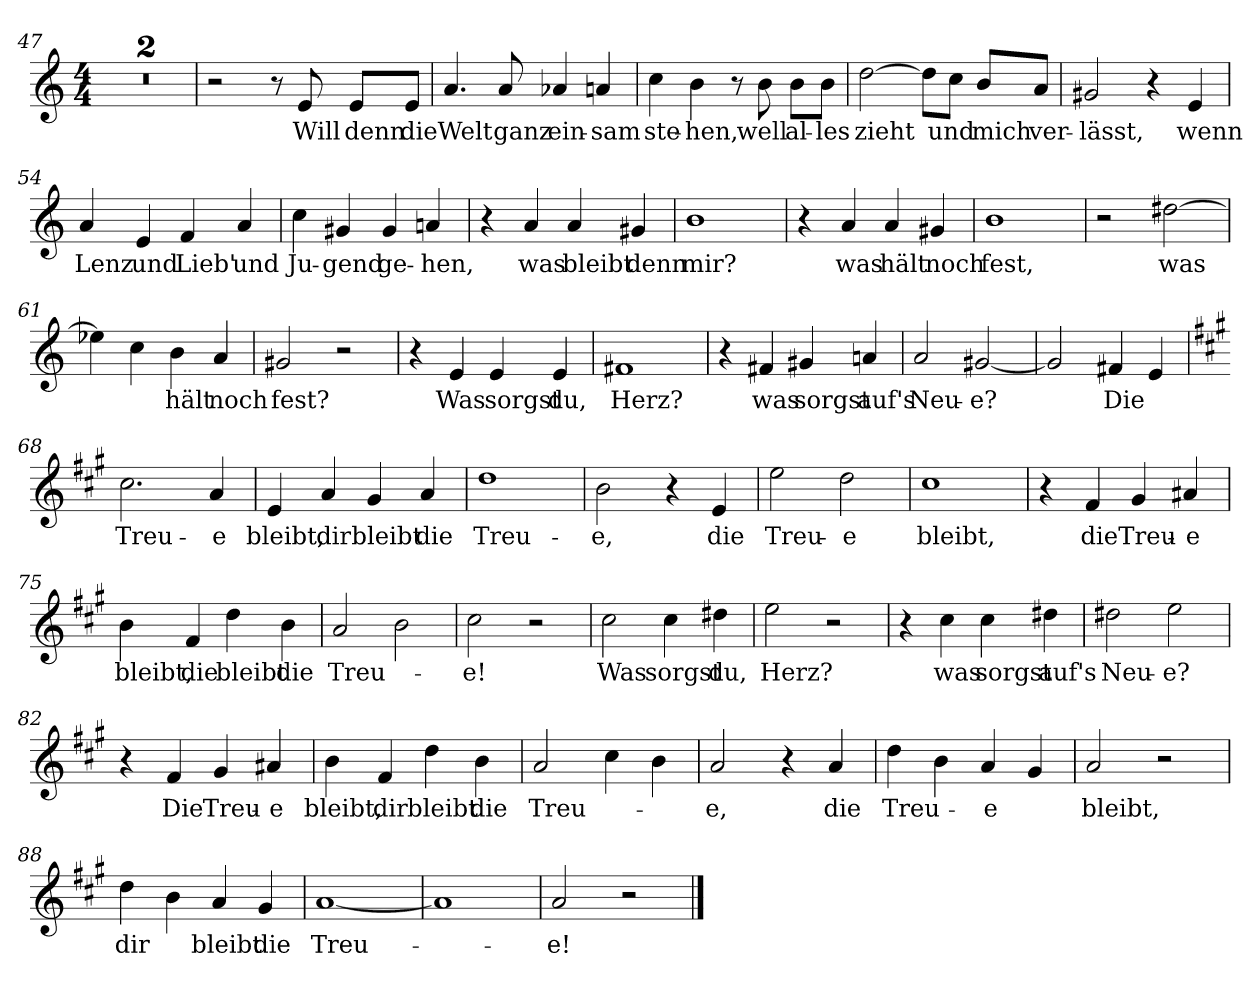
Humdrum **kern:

**kern	**text
*part1	*part1
*staff1	*staff1
*clefG2	*
*k[]	*
*M4/4	*
=47	=47
1r	.
=48	=48
1r	.
=49	=49
2r	.
8r	.
!	!LO:LY:b
8e/	Will
!	!LO:LY:b
8e/L	denn
!	!LO:LY:b
8e/J	die
=50	=50
!	!LO:LY:b
4.a/	Welt
!	!LO:LY:b
8a/	ganz
!	!LO:LY:b
4a-X/	ein-
!	!LO:LY:b
4an/	-sam
!!LO:LB:g=z
=51	=51
!	!LO:LY:b
4cc\	ste-
!	!LO:LY:b
4b\	-hen,
8r	.
!	!LO:LY:b
8b\	well
!	!LO:LY:b
8b\L	al-
!	!LO:LY:b
8b\J	-les
=52	=52
!	!LO:LY:b
[2dd\	zieht
8dd\L]	.
!	!LO:LY:b
8cc\J	und
!	!LO:LY:b
8b/L	mich
!	!LO:LY:b
8a/J	ver-
=53	=53
!	!LO:LY:b
2g#X/	-lässt,
4r	.
!	!LO:LY:b
4e/	wenn
=54	=54
!	!LO:LY:b
4a/	Lenz
!	!LO:LY:b
4e/	und
!	!LO:LY:b
4f/	Lieb'
!	!LO:LY:b
4a/	und
=55	=55
!	!LO:LY:b
4cc\	Ju-
!	!LO:LY:b
4g#X/	-gend
!	!LO:LY:b
4g#/	ge-
!	!LO:LY:b
4an/	-hen,
=56	=56
4r	.
!	!LO:LY:b
4a/	was
!	!LO:LY:b
4a/	bleibt
!	!LO:LY:b
4g#X/	denn
=57	=57
!	!LO:LY:b
1b	mir?
!!LO:LB:g=z
=58	=58
4r	.
!	!LO:LY:b
4a/	was
!	!LO:LY:b
4a/	hält
!	!LO:LY:b
4g#X/	noch
=59	=59
!	!LO:LY:b
1b	fest,
=60	=60
2r	.
!	!LO:LY:b
[2dd#X\	was
=61	=61
4ee-X\]	.
4cc\	.
!	!LO:LY:b
4b\	hält
!	!LO:LY:b
4a/	noch
=62	=62
!	!LO:LY:b
2g#X/	fest?
2r	.
=63	=63
4r	.
!	!LO:LY:b
4e/	Was
!	!LO:LY:b
4e/	sorgst
!	!LO:LY:b
4e/	du,
=64	=64
!	!LO:LY:b
1f#X	Herz?
=65	=65
4r	.
!	!LO:LY:b
4f#X/	was
!	!LO:LY:b
4g#X/	sorgst
!	!LO:LY:b
4an/	auf's
=66	=66
!	!LO:LY:b
2a/	Neu-
!	!LO:LY:b
[2g#X/	-e?
!!LO:LB:g=z
=67	=67
2g#/]	.
!	!LO:LY:b
4f#X/	Die
4e/	.
=68	=68
*k[f#c#g#]	*
!	!LO:LY:b
2.cc#\	Treu-
!	!LO:LY:b
4a/	-e
=69	=69
!	!LO:LY:b
4e/	bleibt,
!	!LO:LY:b
4a/	dir
!	!LO:LY:b
4g#/	bleibt
!	!LO:LY:b
4a/	die
=70	=70
!	!LO:LY:b
1dd	Treu-
=71	=71
!	!LO:LY:b
2b\	-e,
4r	.
!	!LO:LY:b
4e/	die
=72	=72
!	!LO:LY:b
2ee\	Treu-
!	!LO:LY:b
2dd\	-e
=73	=73
!	!LO:LY:b
1cc#	bleibt,
=74	=74
4r	.
!	!LO:LY:b
4f#/	die
!	!LO:LY:b
4g#/	Treu-
!	!LO:LY:b
4a#X/	-e
=75	=75
!	!LO:LY:b
4b\	bleibt,
!	!LO:LY:b
4f#/	die
!	!LO:LY:b
4dd\	bleibt
!	!LO:LY:b
4b\	die
=76	=76
!	!LO:LY:b
2a/	Treu-
2b\	.
!!LO:LB:g=z
=77	=77
!	!LO:LY:b
2cc#\	-e!
2r	.
=78	=78
!	!LO:LY:b
2cc#\	Was
!	!LO:LY:b
4cc#\	sorgst
!	!LO:LY:b
4dd#X\	du,
=79	=79
!	!LO:LY:b
2ee\	Herz?
2r	.
=80	=80
4r	.
!	!LO:LY:b
4cc#\	was
!	!LO:LY:b
4cc#\	sorgst
!	!LO:LY:b
4dd#X\	auf's
=81	=81
!	!LO:LY:b
2dd#X\	Neu-
!	!LO:LY:b
2ee\	-e?
=82	=82
4r	.
!	!LO:LY:b
4f#/	Die
!	!LO:LY:b
4g#/	Treu-
!	!LO:LY:b
4a#X/	-e
=83	=83
!	!LO:LY:b
4b\	bleibt,
!	!LO:LY:b
4f#/	dir
!	!LO:LY:b
4dd\	bleibt
!	!LO:LY:b
4b\	die
=84	=84
!	!LO:LY:b
2a/	Treu-
4cc#\	.
4b\	.
=85	=85
!	!LO:LY:b
2a/	-e,
4r	.
!	!LO:LY:b
4a/	die
!!LO:PB:g=z
=86	=86
!	!LO:LY:b
4dd\	Treu-
4b\	.
!	!LO:LY:b
4a/	-e
4g#/	.
=87	=87
!	!LO:LY:b
2a/	bleibt,
2r	.
=88	=88
!	!LO:LY:b
4dd\	dir
4b\	.
!	!LO:LY:b
4a/	bleibt
!	!LO:LY:b
4g#/	die
=89	=89
!	!LO:LY:b
[1a	Treu-
=90	=90
1a]	.
=91	=91
!	!LO:LY:b
2a/	-e!
2r	.
==	==
*-	*-
